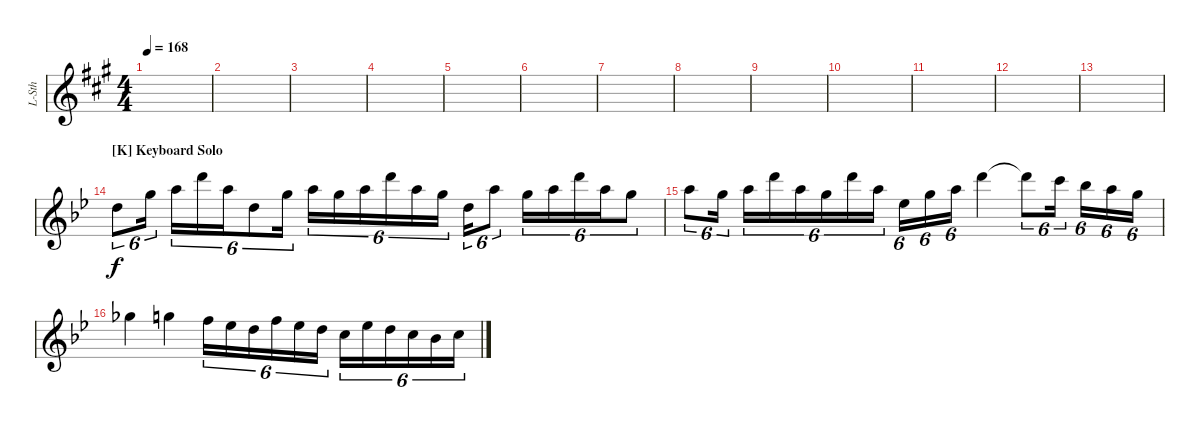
\defaultSystemsLayout 4
\bracketExtendMode groupsimilarinstruments
\otherSystemsTrackNameOrientation horizontal
\track ("Synthesizer (Solo)" "L-Sth") {instrument lead7fifths}
\staff {score}
\tuning (E4 B3 G3 D3 A2 E2)
\ts (4 4)
\tempo 168
\clef g2
\ks a
|
|
|
|
|
|
|
|
|
|
|
|
|
\section ("K" "Keyboard Solo")
\ks bb
10.1{acc forcenatural}.8{tu (6 4)} 15.1{acc forcenatural}.16{tu (6 4)} 17.1{acc forcenatural}.16{tu (6 4)} 22.1{acc forcenatural}.16{tu (6 4)} 17.1{acc forcenatural}.16{tu (6 4)} 15.2{acc forcenatural}.8{tu (6 4)} 15.1{acc forcenatural}.16{tu (6 4)} 17.1{acc forcenatural}.16{tu (6 4)} 15.1{acc forcenatural}.16{tu (6 4)} 17.1{acc forcenatural}.16{tu (6 4)} 22.1{acc forcenatural}.16{tu (6 4)} 17.1{acc forcenatural}.16{tu (6 4)} 15.1{acc forcenatural}.16{tu (6 4)} 15.2{acc forcenatural}.16{tu (6 4)} 17.1{acc forcenatural}.8{tu (6 4)} 15.1{acc forcenatural}.16{tu (6 4)} 17.1{acc forcenatural}.16{tu (6 4)} 22.1{acc forcenatural}.16{tu (6 4)} 17.1{acc forcenatural}.16{tu (6 4)} 15.1{acc forcenatural}.8{tu (6 4)} |
17.1{acc forcenatural}.8{tu (6 4)} 15.1{acc forcenatural}.16{tu (6 4)} 17.1{acc forcenatural}.16{tu (6 4)} 22.1{acc forcenatural}.16{tu (6 4)} 17.1{acc forcenatural}.16{tu (6 4)} 15.1{acc forcenatural}.16{tu (6 4)} 22.1{acc forcenatural}.16{tu (6 4)} 17.1{acc forcenatural}.16{tu (6 4)} 11.1{acc b}.16{tu (6 4)} 15.1{acc forcenatural}.16{tu (6 4)} 17.1{acc forcenatural}.16{tu (6 4)} 22.1{acc forcenatural}.4 22.1{t acc forcenatural}.8{tu (6 4)} 20.1{acc forcenatural}.16{tu (6 4)} 18.1{acc b}.16{tu (6 4)} 17.1{acc forcenatural}.16{tu (6 4)} 15.1{acc forcenatural}.16{tu (6 4)} |
14.1{acc b}.4{dy f} 15.1{acc forcenatural}.4 13.1{acc forcenatural}.16{tu (6 4)} 11.1{acc b}.16{tu (6 4)} 10.1{acc forcenatural}.16{tu (6 4)} 13.1{acc forcenatural}.16{tu (6 4)} 11.1{acc b}.16{tu (6 4)} 10.1{acc forcenatural}.16{tu (6 4)} 8.1{acc forcenatural}.16{tu (6 4)} 11.1{acc b}.16{tu (6 4)} 10.1{acc forcenatural}.16{tu (6 4)} 8.1{acc forcenatural}.16{tu (6 4)} 6.1{acc b}.16{tu (6 4)} 8.1{acc forcenatural}.16{tu (6 4)}
